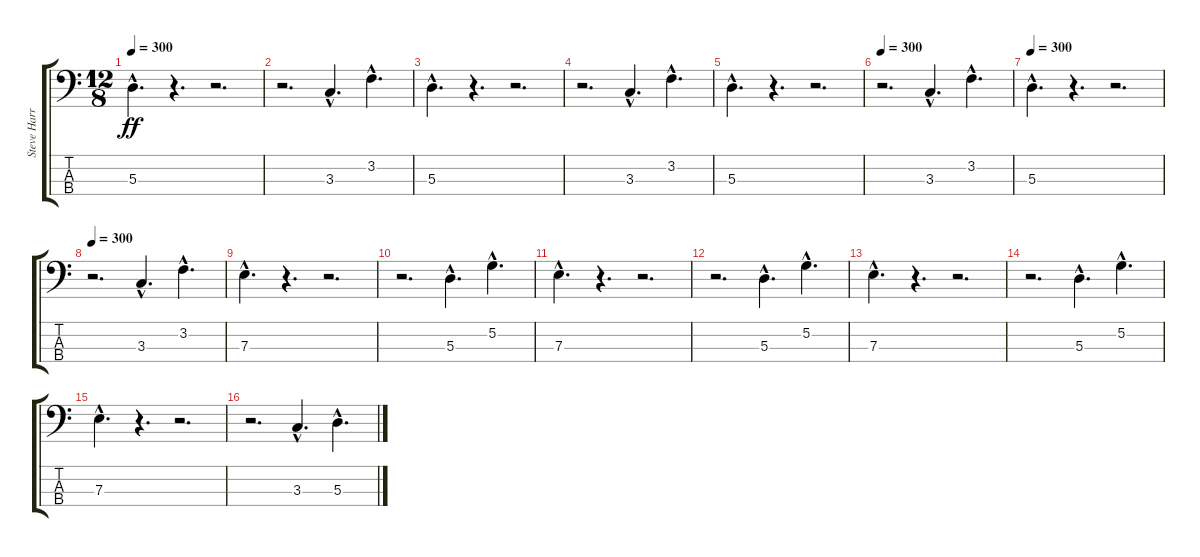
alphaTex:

\track ("Steve Harris" "Steve Harr") {instrument electricbassfinger}
\staff {score tabs}
\tuning (G2 D2 A1 E1) {hide}
\ts (12 8)
\tempo 300
\clef f4
\ks c
5.3{hac}.4{d dy ff instrument electricbassfinger} r.4{d} r.2{d} |
r.2{d} 3.3{hac}.4{d} 3.2{hac}.4{d} |
5.3{hac}.4{d} r.4{d} r.2{d} |
r.2{d} 3.3{hac}.4{d} 3.2{hac}.4{d} |
5.3{hac}.4{d} r.4{d} r.2{d} |
\tempo 300
r.2{d} 3.3{hac}.4{d} 3.2{hac}.4{d} |
\tempo 300
5.3{hac}.4{d} r.4{d} r.2{d} |
\tempo 300
r.2{d} 3.3{hac}.4{d} 3.2{hac}.4{d} |
7.3{hac}.4{d} r.4{d} r.2{d} |
r.2{d} 5.3{hac}.4{d} 5.2{hac}.4{d} |
7.3{hac}.4{d} r.4{d} r.2{d} |
r.2{d} 5.3{hac}.4{d} 5.2{hac}.4{d} |
7.3{hac}.4{d} r.4{d} r.2{d} |
r.2{d} 5.3{hac}.4{d} 5.2{hac}.4{d} |
7.3{hac}.4{d} r.4{d} r.2{d} |
r.2{d} 3.3{hac}.4{d} 5.3{hac}.4{d}
